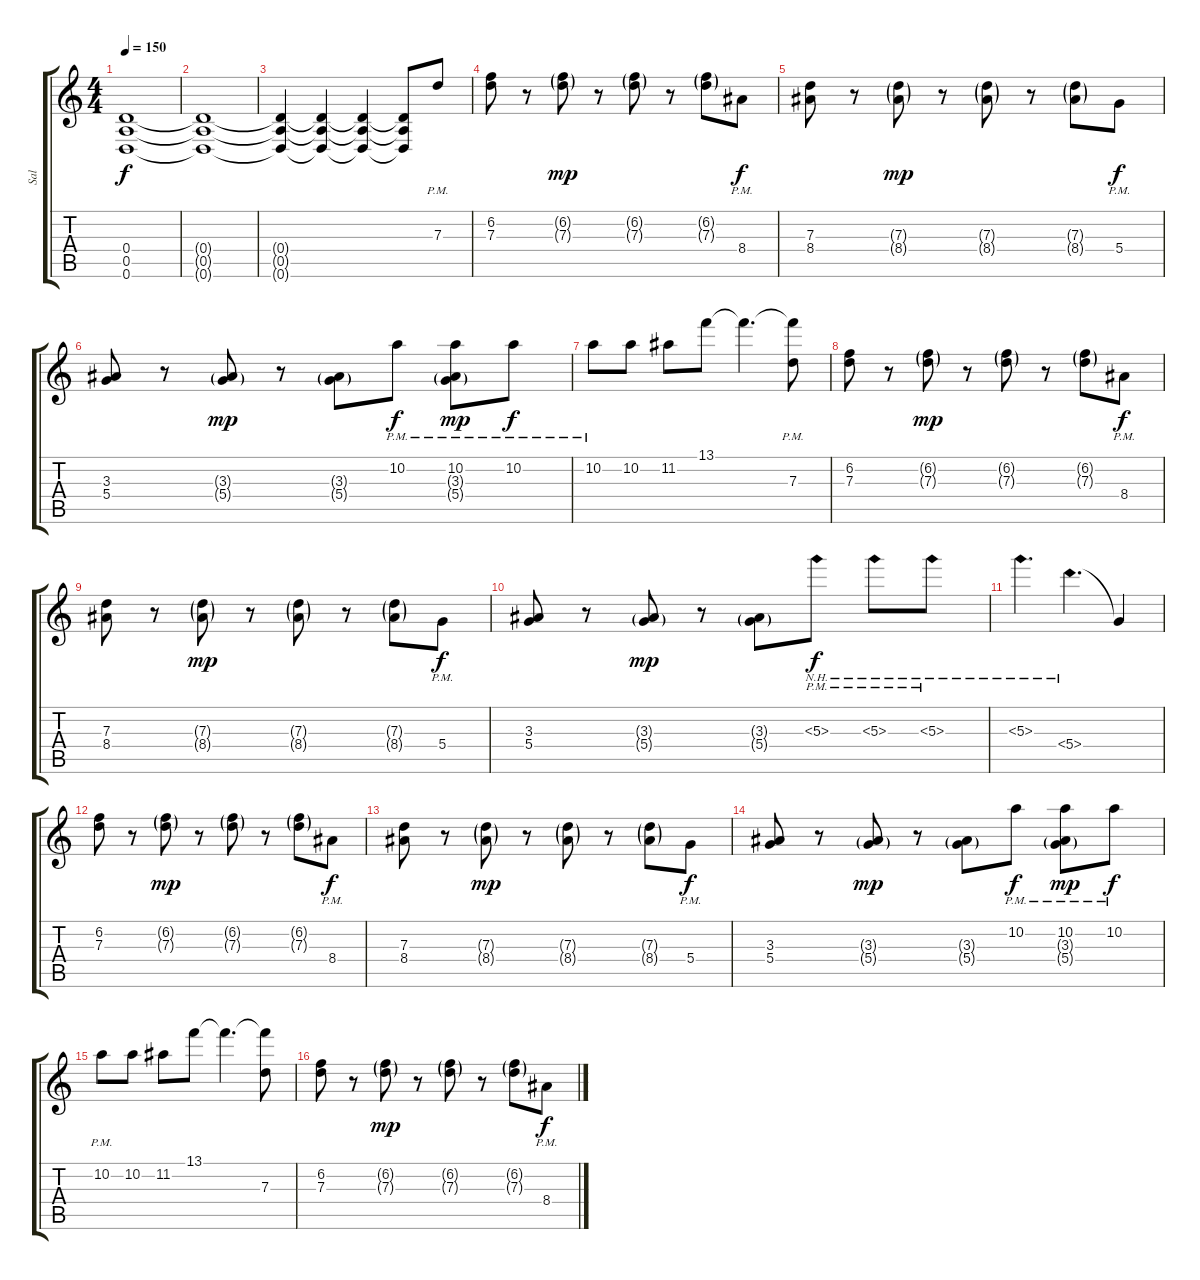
\track ("Sal" "Sal") {instrument distortionguitar}
\staff {score tabs}
\tuning (E4 B3 G3 D3 A2 D2) {hide}
\ts (4 4)
\tempo 150
\clef g2
\ks c
(0.4{t} 0.5{t} 0.6{t}).1{dy f} |
(0.4{t} 0.5{t} 0.6{t}).1 |
(0.4{t} 0.5{t} 0.6{t}).4 (0.4{t} 0.5{t} 0.6{t}).4 (0.4{t} 0.5{t} 0.6{t}).4 (0.4{t} 0.5{t} 0.6{t}).8 7.3{pm}.8 |
(6.2 7.3).8 r.8 (6.2{g} 7.3{g}).8{dy mp} r.8 (6.2{g} 7.3{g}).8 r.8 (6.2{g} 7.3{g}).8 8.4{pm}.8{dy f} |
(7.3 8.4).8 r.8 (7.3{g} 8.4{g}).8{dy mp} r.8 (7.3{g} 8.4{g}).8 r.8 (7.3{g} 8.4{g}).8 5.4{pm}.8{dy f} |
(3.3 5.4).8 r.8 (3.3{g} 5.4{g}).8{dy mp} r.8 (3.3{g} 5.4{g}).8 10.2{pm}.8{dy f} (10.2{pm} 3.3{g} 5.4{g}).8{dy mp} 10.2{pm}.8{dy f} |
10.2{pm}.8 10.2.8 11.2.8 13.1.8 13.1{t}.4{d} (13.1{t} 7.3{pm}).8 |
(6.2 7.3).8 r.8 (6.2{g} 7.3{g}).8{dy mp} r.8 (6.2{g} 7.3{g}).8 r.8 (6.2{g} 7.3{g}).8 8.4{pm}.8{dy f} |
(7.3 8.4).8 r.8 (7.3{g} 8.4{g}).8{dy mp} r.8 (7.3{g} 8.4{g}).8 r.8 (7.3{g} 8.4{g}).8 5.4{pm}.8{dy f} |
(3.3 5.4).8 r.8 (3.3{g} 5.4{g}).8{dy mp} r.8 (3.3{g} 5.4{g}).8 5.3{nh pm}.8{dy f} 5.3{nh pm}.8 5.3{nh pm}.8 |
5.3{nh}.4{d} 5.4{nh}.4{d} 5.4{t}.4 |
(6.2 7.3).8 r.8 (6.2{g} 7.3{g}).8{dy mp} r.8 (6.2{g} 7.3{g}).8 r.8 (6.2{g} 7.3{g}).8 8.4{pm}.8{dy f} |
(7.3 8.4).8 r.8 (7.3{g} 8.4{g}).8{dy mp} r.8 (7.3{g} 8.4{g}).8 r.8 (7.3{g} 8.4{g}).8 5.4{pm}.8{dy f} |
(3.3 5.4).8 r.8 (3.3{g} 5.4{g}).8{dy mp} r.8 (3.3{g} 5.4{g}).8 10.2{pm}.8{dy f} (10.2{pm} 3.3{g} 5.4{g}).8{dy mp} 10.2{pm}.8{dy f} |
10.2{pm}.8 10.2.8 11.2.8 13.1.8 13.1{t}.4{d} (13.1{t} 7.3).8 |
(6.2 7.3).8 r.8 (6.2{g} 7.3{g}).8{dy mp} r.8 (6.2{g} 7.3{g}).8 r.8 (6.2{g} 7.3{g}).8 8.4{pm}.8{dy f}
